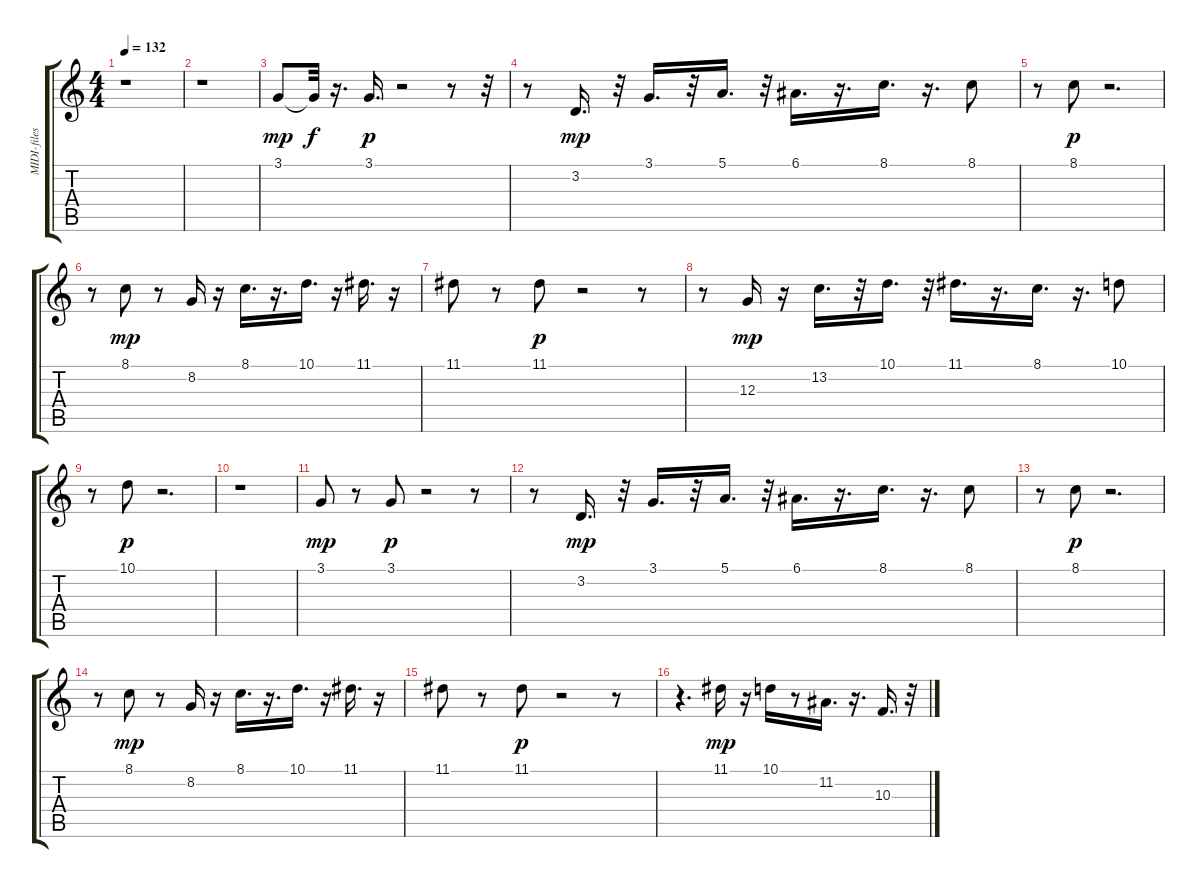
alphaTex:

\track ("MIDI-files" "MIDI-files") {instrument synthbrass2}
\staff {score tabs}
\tuning (E4 B3 G3 D3 A2 E2) {hide}
\ts (4 4)
\tempo 132
\clef g2
\ks c
r.1{dy p} |
r.1 |
3.1.8{dy mp} 3.1{t}.32{dy f} r.16{d} 3.1.16{d dy p} r.2 r.8 r.32 |
r.8 3.2.16{d dy mp} r.32 3.1.16{d} r.32 5.1.16{d} r.32 6.1.16{d} r.16{d} 8.1.16{d} r.16{d} 8.1.8 |
r.8 8.1.8{dy p} r.2{d} |
r.8 8.1.8{dy mp} r.8 8.2.16 r.16 8.1.16{d} r.16{d} 10.1.16{d} r.16 11.1.16{d} r.16 |
11.1.8 r.8 11.1.8{dy p} r.2 r.8 |
r.8 12.3.16{dy mp} r.16 13.2.16{d} r.32 10.1.16{d} r.32 11.1.16{d} r.16{d} 8.1.16{d} r.16{d} 10.1.8 |
r.8 10.1.8{dy p} r.2{d} |
r.1 |
3.1.8{dy mp} r.8 3.1.8{dy p} r.2 r.8 |
r.8 3.2.16{d dy mp} r.32 3.1.16{d} r.32 5.1.16{d} r.32 6.1.16{d} r.16{d} 8.1.16{d} r.16{d} 8.1.8 |
r.8 8.1.8{dy p} r.2{d} |
r.8 8.1.8{dy mp} r.8 8.2.16 r.16 8.1.16{d} r.16{d} 10.1.16{d} r.16 11.1.16{d} r.16 |
11.1.8 r.8 11.1.8{dy p} r.2 r.8 |
r.4{d} 11.1.16{dy mp} r.16 10.1.16 r.8 11.2.16{d} r.16{d} 10.3.16{d} r.32
